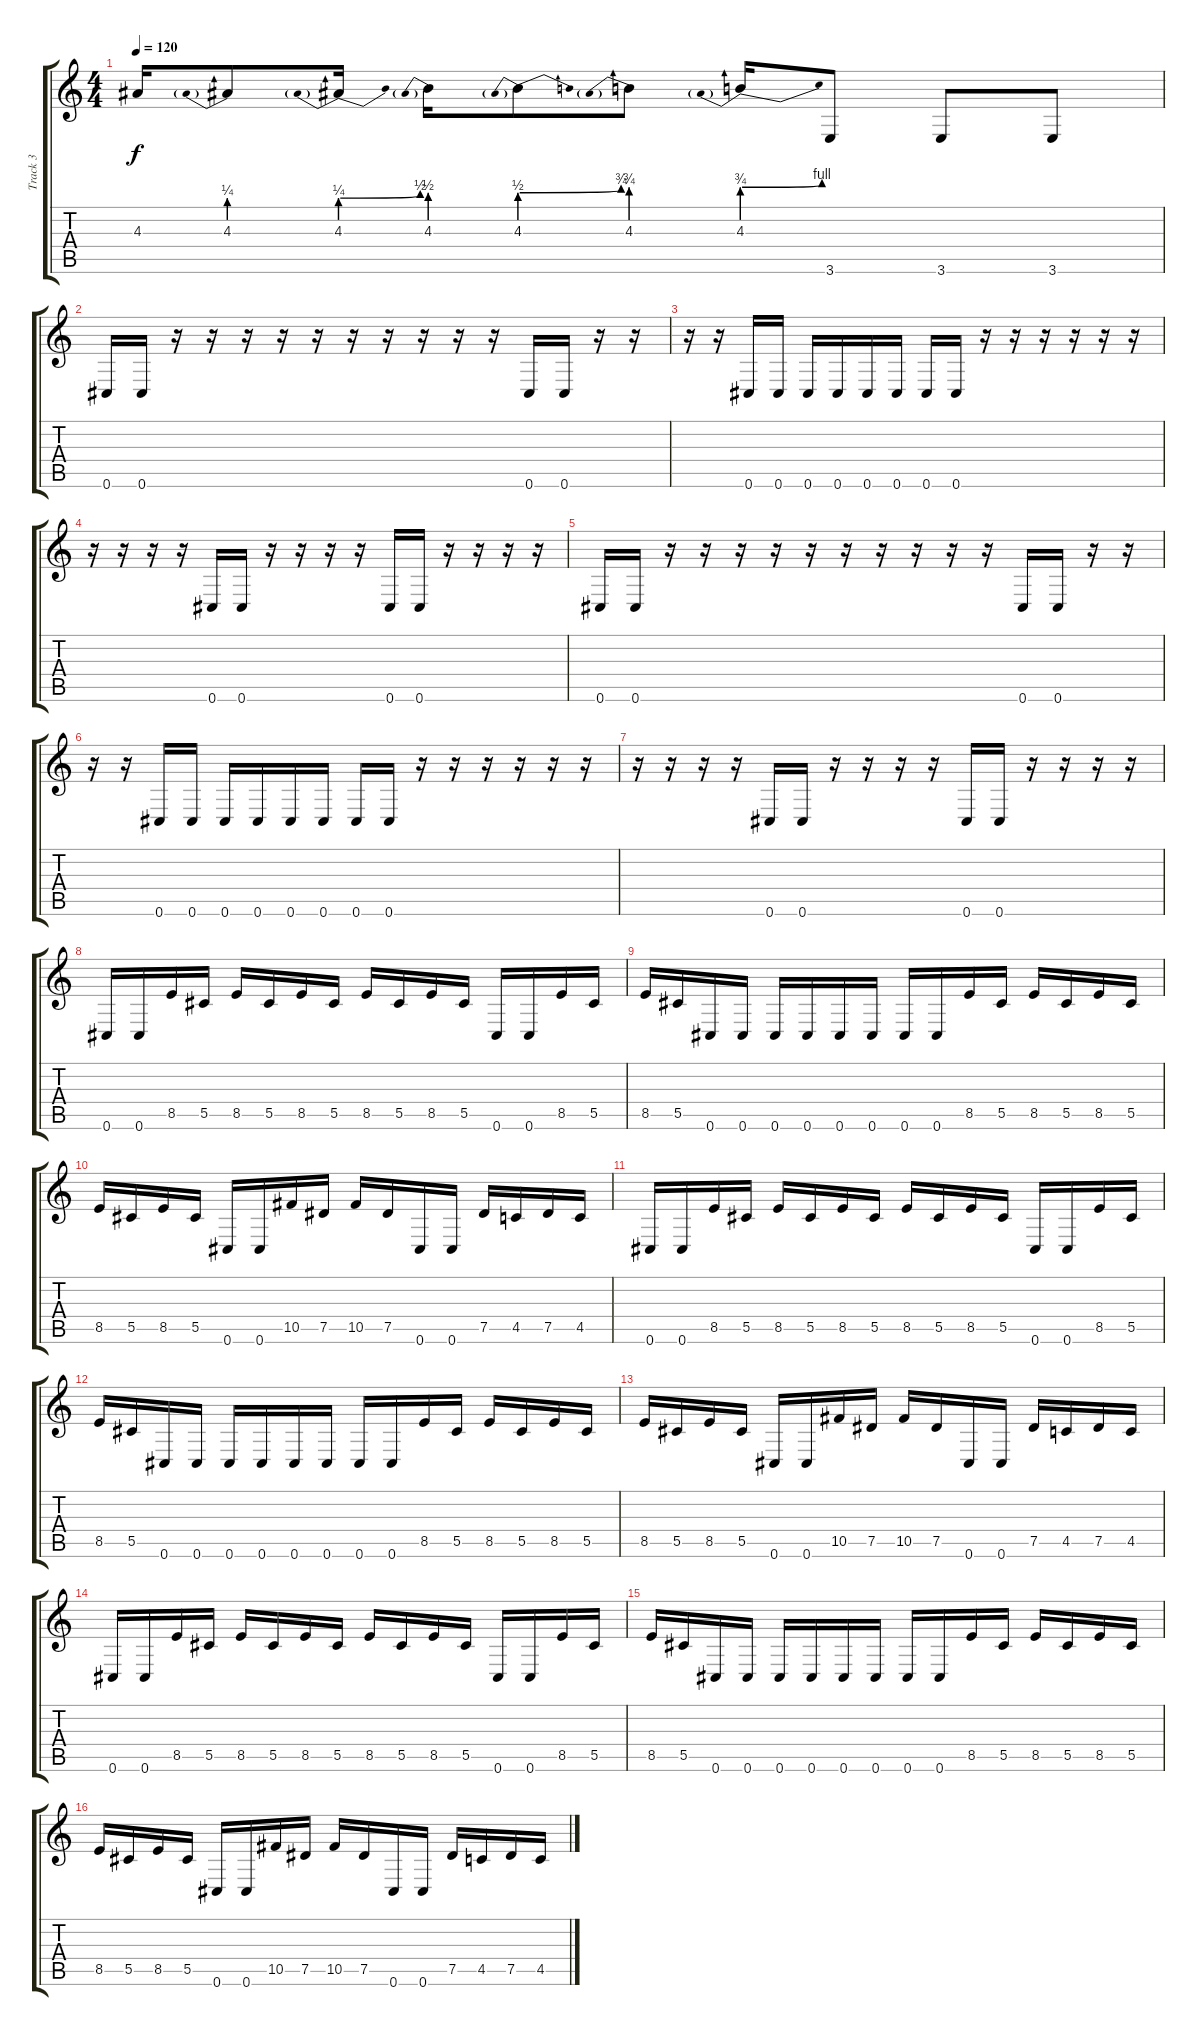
\track ("Track 3" "Track 3") {instrument distortionguitar}
\staff {score tabs}
\tuning (Eb4 Bb3 Gb3 Db3 Ab2 Db2) {hide}
\ts (4 4)
\tempo 120
\clef g2
\ks c
4.3{t}.16{dy f} 4.3{be (prebend 0 1 60 1)}.8 4.3{be (prebendbend 0 1 60 2)}.16 4.3{be (prebend 0 2 60 2)}.16 4.3{be (prebendbend 0 2 60 3)}.8 4.3{be (prebend 0 3 60 3)}.8 4.3{be (prebendbend 0 3 60 4)}.16 3.6.8 3.6.8 3.6.8 |
0.6.16 0.6.16 r.16 r.16 r.16 r.16 r.16 r.16 r.16 r.16 r.16 r.16 0.6.16 0.6.16 r.16 r.16 |
r.16 r.16 0.6.16 0.6.16 0.6.16 0.6.16 0.6.16 0.6.16 0.6.16 0.6.16 r.16 r.16 r.16 r.16 r.16 r.16 |
r.16 r.16 r.16 r.16 0.6.16 0.6.16 r.16 r.16 r.16 r.16 0.6.16 0.6.16 r.16 r.16 r.16 r.16 |
0.6.16 0.6.16 r.16 r.16 r.16 r.16 r.16 r.16 r.16 r.16 r.16 r.16 0.6.16 0.6.16 r.16 r.16 |
r.16 r.16 0.6.16 0.6.16 0.6.16 0.6.16 0.6.16 0.6.16 0.6.16 0.6.16 r.16 r.16 r.16 r.16 r.16 r.16 |
r.16 r.16 r.16 r.16 0.6.16 0.6.16 r.16 r.16 r.16 r.16 0.6.16 0.6.16 r.16 r.16 r.16 r.16 |
0.6.16 0.6.16 8.5.16 5.5.16 8.5.16 5.5.16 8.5.16 5.5.16 8.5.16 5.5.16 8.5.16 5.5.16 0.6.16 0.6.16 8.5.16 5.5.16 |
8.5.16 5.5.16 0.6.16 0.6.16 0.6.16 0.6.16 0.6.16 0.6.16 0.6.16 0.6.16 8.5.16 5.5.16 8.5.16 5.5.16 8.5.16 5.5.16 |
8.5.16 5.5.16 8.5.16 5.5.16 0.6.16 0.6.16 10.5.16 7.5.16 10.5.16 7.5.16 0.6.16 0.6.16 7.5.16 4.5.16 7.5.16 4.5.16 |
0.6.16 0.6.16 8.5.16 5.5.16 8.5.16 5.5.16 8.5.16 5.5.16 8.5.16 5.5.16 8.5.16 5.5.16 0.6.16 0.6.16 8.5.16 5.5.16 |
8.5.16 5.5.16 0.6.16 0.6.16 0.6.16 0.6.16 0.6.16 0.6.16 0.6.16 0.6.16 8.5.16 5.5.16 8.5.16 5.5.16 8.5.16 5.5.16 |
8.5.16 5.5.16 8.5.16 5.5.16 0.6.16 0.6.16 10.5.16 7.5.16 10.5.16 7.5.16 0.6.16 0.6.16 7.5.16 4.5.16 7.5.16 4.5.16 |
0.6.16 0.6.16 8.5.16 5.5.16 8.5.16 5.5.16 8.5.16 5.5.16 8.5.16 5.5.16 8.5.16 5.5.16 0.6.16 0.6.16 8.5.16 5.5.16 |
8.5.16 5.5.16 0.6.16 0.6.16 0.6.16 0.6.16 0.6.16 0.6.16 0.6.16 0.6.16 8.5.16 5.5.16 8.5.16 5.5.16 8.5.16 5.5.16 |
8.5.16 5.5.16 8.5.16 5.5.16 0.6.16 0.6.16 10.5.16 7.5.16 10.5.16 7.5.16 0.6.16 0.6.16 7.5.16 4.5.16 7.5.16 4.5.16
